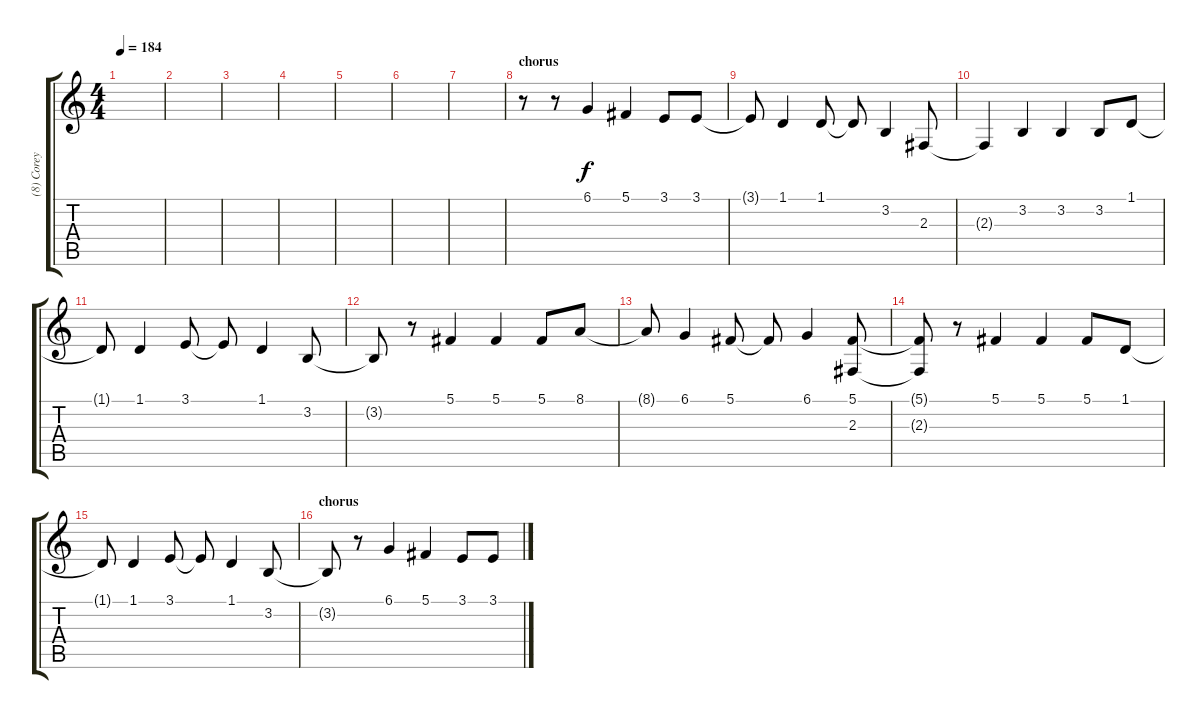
\track ("(8) Corey - vocal" "(8) Corey ") {instrument lead2sawtooth}
\staff {score tabs}
\tuning (Db4 Ab3 E3 B2 Gb2 Db2) {hide}
\ts (4 4)
\tempo 184
\clef g2
\ks c
|
|
|
|
|
|
|
\section ("" "chorus")
r.8 r.8 6.1.4 5.1.4 3.1.8 3.1.8 |
3.1{t}.8 1.1.4 1.1.8 1.1{t}.8 3.2.4 2.3.8 |
2.3{t}.4 3.2.4 3.2.4 3.2.8 1.1.8 |
1.1{t}.8 1.1.4 3.1.8 3.1{t}.8 1.1.4 3.2.8 |
3.2{t}.8 r.8 5.1.4 5.1.4 5.1.8 8.1.8 |
8.1{t}.8 6.1.4 5.1.8 5.1{t}.8 6.1.4 (5.1 2.3).8 |
(5.1{t} 2.3{t}).8 r.8 5.1.4 5.1.4 5.1.8 1.1.8 |
1.1{t}.8 1.1.4 3.1.8 3.1{t}.8 1.1.4 3.2.8 |
\section ("" "chorus")
3.2{t}.8 r.8 6.1.4 5.1.4 3.1.8 3.1.8
